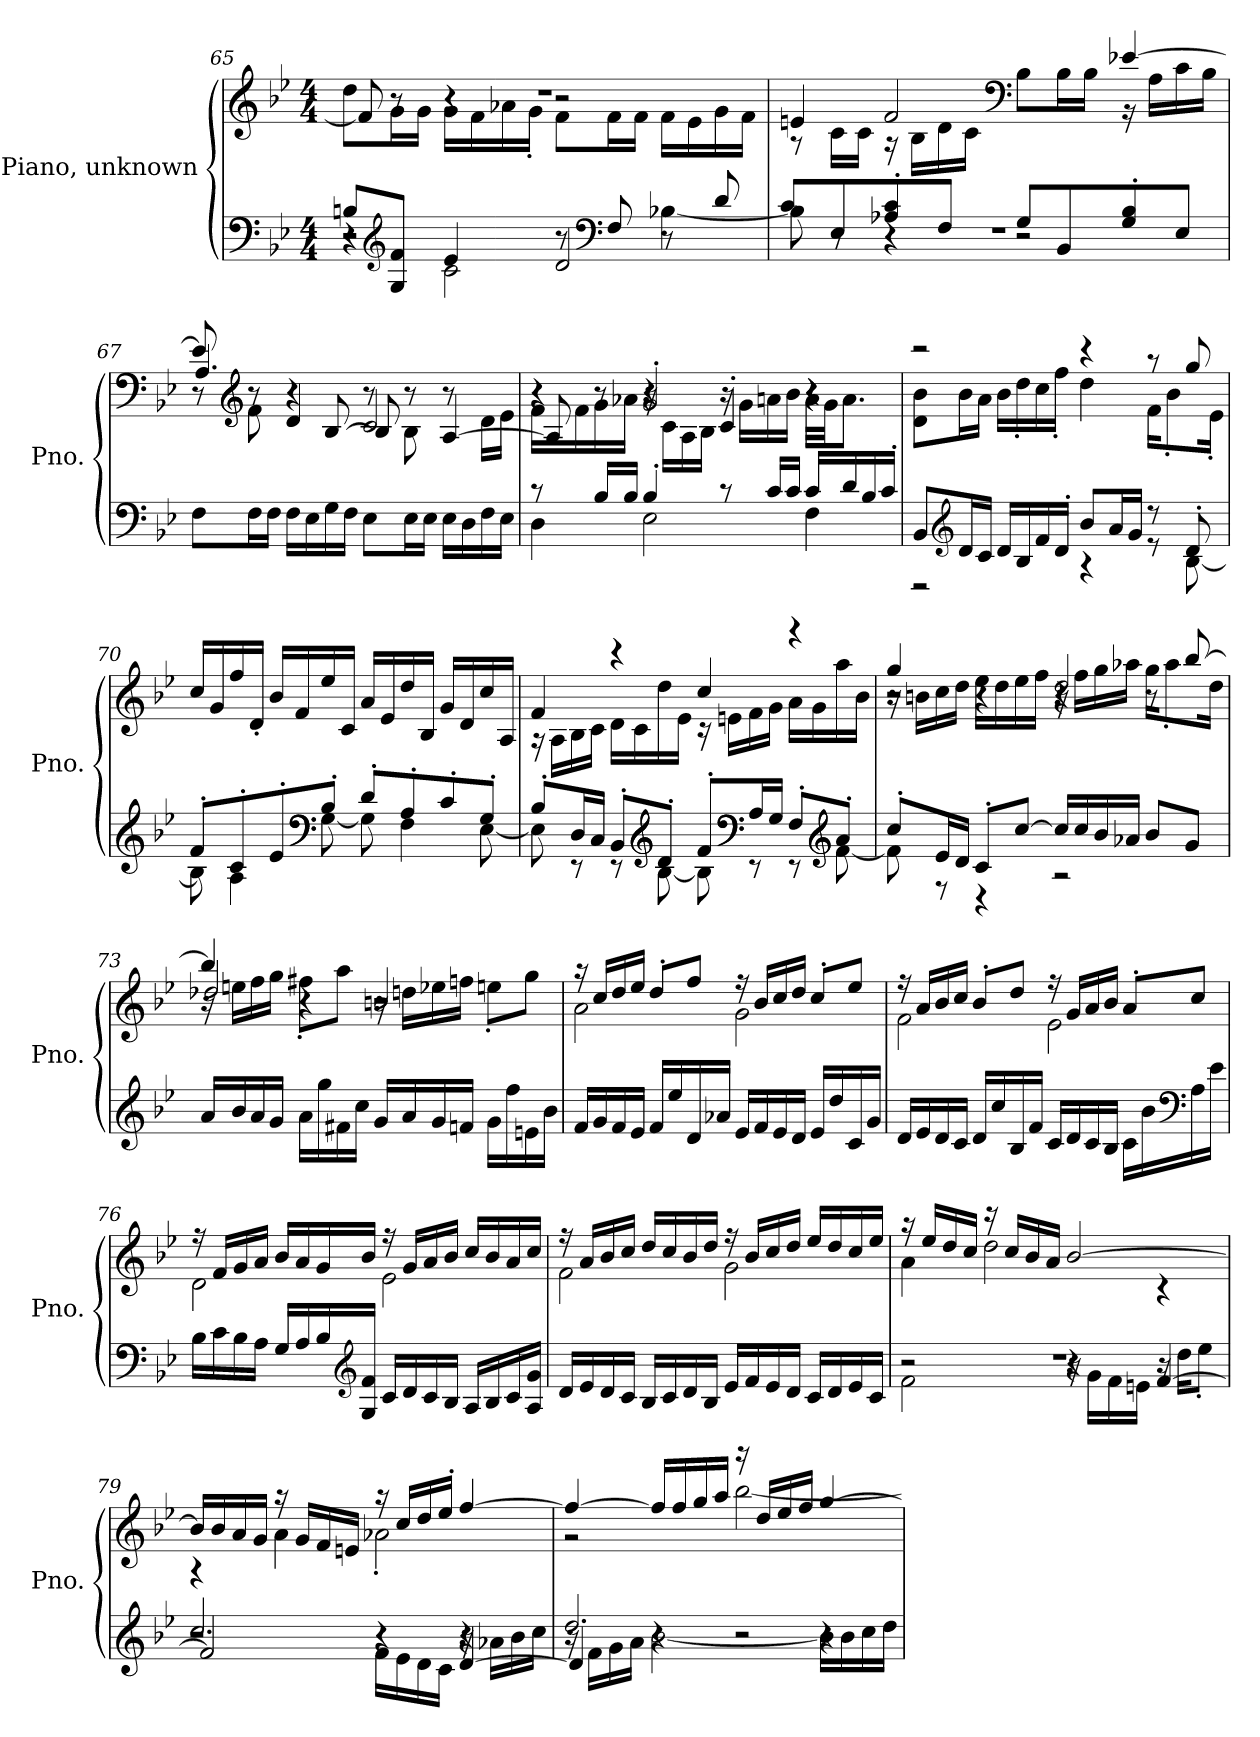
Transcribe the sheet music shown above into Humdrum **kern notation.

**kern	**kern
*part1	*part1
*staff2	*staff1
*I"Piano, unknown	*
*I'Pno.	*
*clefF4	*clefG2
*k[b-e-]	*k[b-e-]
*M4/4	*M4/4
=65	=65
*^	*^
*	*^	*	*^
2r	4r	8Bn/L	1r	8dd\L	8f/]
*clefG2	*	*	*	*	*
.	.	8G/ 8f/J	.	16g\L	8r
.	.	.	.	16g\JJ	.
.	2c\	4e-/	.	16g\LL	4r
.	.	.	.	16f\	.
.	.	.	.	16a-X\	.
.	.	.	.	16g'\JJ	.
2d/	.	8r	.	8f\L	2r
*clefF4	*	*	*	*	*
.	.	8F/	.	16f\L	.
.	.	.	.	16f\JJ	.
.	[4B-X\	8r	.	16f\LL	.
.	.	.	.	16e-\	.
.	.	8d/	.	16g\	.
.	.	.	.	16f\JJ	.
*	*	*	*	*v	*v
!!LO:LB:g=z
=66	=66	=66	=66	=66
1r	8B-\]	8c/L	4en/	8r
.	8r	8E-/	.	16c\LL
.	.	.	.	16c\JJ
.	4r	8A-X/' 8c/'	2f/	16r
.	.	.	.	16B-\LL
.	.	8F/J	.	16d\
.	.	.	.	16c\JJ
*	*	*	*clefF4	*
.	2r	8G/L	.	8B-\L
.	.	8BB-/	.	16B-\L
.	.	.	.	16B-\JJ
.	.	8G/' 8B-/'	[4e-X/	16r
.	.	.	.	16A\LL
.	.	8E-/J	.	16c\
.	.	.	.	16B-\JJ
*v	*v	*v	*	*
=67	=67	=67
*	*	*^
8F\L	8e-/]	8r	4.A/
*	*clefG2	*	*
16F\L	8r	8f\	.
16F\JJ	.	.	.
16F\LL	4d/	4r	.
16E-\	.	.	.
16G\	.	.	[8B-/
16F\JJ	.	.	.
8E-\L	2c/	8r	8B-/]
16E-\L	.	8B-\	8r
16E-\JJ	.	.	.
16E-\LL	.	8r	[4A/
16D\	.	.	.
16F\	.	16d\LL	.
16E-\JJ	.	16e-\JJ	.
!!LO:LB:g=z	!!	!!
=68	=68	=68	=68
*^	*	*	*
8r	4D\	4r	16f\LL	8A/]
.	.	.	16f\	.
16B-/LL	.	.	16g\	8r
16B-/JJ	.	.	16a-X\JJ	.
4B-'/	2E-\	2g'/	16r	4r
.	.	.	16c\LL	.
.	.	.	16A\	.
.	.	.	16B-\JJ	.
8r	.	.	16r	4c'/
.	.	.	16g\LL	.
16c/LL	.	.	16an\	.
16c/JJ	.	.	16b-\JJ	.
16c/LL	4F\	4r	32a\LLL	4r
.	.	.	32g\JJ	.
16d/	.	.	8.a\J	.
16B-/	.	.	.	.
16c'/JJ	.	.	.	.
*	*	*	*v	*v
=69	=69	=69	=69
8BB-/L	2r	2r	8d\ 8b-\L
*clefG2	*	*	*
16d/L	.	.	16b-\L
16c/JJ	.	.	16a\JJ
16d/LL	.	.	16b-\LL
16B-/	.	.	16dd'\
16f/	.	.	16cc\
16d'/JJ	.	.	16ff'\JJ
8b-/L	4r	4r	4dd\
16a/L	.	.	.
16g/JJ	.	.	.
8r	8r	8r	16f\KL
.	.	.	8b-'\
8d'/	[8B-\	8gg/	.
.	.	.	16e-'\Jk
*	*	*v	*v
!!LO:LB:g=z
=70	=70	=70
8f'/L	8B-\]	16cc/LL
.	.	16g/
8c'/	4A\	16ff/
.	.	16d'/JJ
8e-'/	.	16b-/LL
.	.	16f/
*clefF4	*	*
8B-'/J	[8G\	16ee-/
.	.	16c/JJ
8d'/L	8G\]	16a/LL
.	.	16e-/
8A'/	4F\	16dd/
.	.	16B-/JJ
8c'/	.	16g/LL
.	.	16d/
8G'/J	[8E-\	16cc/
.	.	16A/JJ
=71	=71	=71
*	*	*^
8B-'/L	8E-\]	4f/	16r
.	.	.	16A\LL
16D/L	8r	.	16B-\
16C/JJ	.	.	16c\JJ
8BB-'/L	8r	4r	16d\LL
.	.	.	16c\
*clefG2	*	*	*
8d'/J	[8B-\	.	16dd\
.	.	.	16e-\JJ
8f'/L	8B-\]	4cc/	16r
.	.	.	16en\LL
*clefF4	*	*	*
16A/L	8r	.	16f\
16G/JJ	.	.	16g\JJ
8F'/L	8r	4r	16a\LL
.	.	.	16g\
*clefG2	*	*	*
8a'/J	[8f\	.	16aa\
.	.	.	16b-\JJ
!!LO:LB:g=z
=72	=72	=72	=72
*	*	*	*^
8cc'/L	8f\]	2r	16r	4gg/
.	.	.	16bn\LL	.
16e-/L	8r	.	16cc\	.
16d/JJ	.	.	16dd\JJ	.
8c'/L	4r	.	16ee-\LL	4r
.	.	.	16dd\	.
[8cc/J	.	.	16ee-\	.
.	.	.	16ff\JJ	.
16cc/LL]	2r	4r	16r	2dd/
16cc/	.	.	16ff\LL	.
16b-/	.	.	16gg\	.
16a-X/JJ	.	.	16aa-X\JJ	.
8b-/L	.	8r	16gg\KL	.
.	.	.	8aa-'\	.
8g/J	.	[8bb-/	.	.
.	.	.	16dd\Jk	.
*v	*v	*	*	*
=73	=73	=73	=73
16a/LL	4bb-/]	16r	2dd-X/
16b-/	.	16een\LL	.
16a/	.	16ff\	.
16g/JJ	.	16gg\JJ	.
16a\LL	4r	8ff#X'\L	.
16gg\	.	.	.
16f#X\	.	8aa\J	.
16cc\JJ	.	.	.
16g/LL	2r	16r	2bn/
16a/	.	16ddn\LL	.
16g/	.	16ee-X\	.
16fn/JJ	.	16ffn\JJ	.
16g\LL	.	8een'\L	.
16ff\	.	.	.
16en\	.	8gg\J	.
16b-\JJ	.	.	.
*	*	*v	*v
!!LO:PB:g=z
=74	=74	=74
16f/LL	16r	2a\
16g/	16cc/LL	.
16f/	16dd/	.
16e-/JJ	16ee-/JJ	.
16f/LL	8dd'/L	.
16ee-/	.	.
16d/	8ff/J	.
16a-X/JJ	.	.
16e-/LL	16r	2g\
16f/	16b-/LL	.
16e-/	16cc/	.
16d/JJ	16dd/JJ	.
16e-/LL	8cc'/L	.
16dd/	.	.
16c/	8ee-/J	.
16g/JJ	.	.
=75	=75	=75
16d/LL	16r	2f\
16e-/	16a/LL	.
16d/	16b-/	.
16c/JJ	16cc/JJ	.
16d/LL	8b-'/L	.
16cc/	.	.
16B-/	8dd/J	.
16f/JJ	.	.
16c/LL	16r	2e-\
16d/	16g/LL	.
16c/	16a/	.
16B-/JJ	16b-/JJ	.
16c\LL	8a'/L	.
16b-\	.	.
*clefF4	*	*
16A\	8cc/J	.
16e-\JJ	.	.
!!LO:LB:g=z	!!
=76	=76	=76
16B-\LL	16r	2d\
16c\	16f/LL	.
16B-\	16g/	.
16A\JJ	16a/JJ	.
16G/LL	16b-/LL	.
16A/	16a/	.
16B-/	16g/	.
*clefG2	*	*
16G/ 16f/JJ	16b-/JJ	.
16c/LL	16r	2e-\
16d/	16g/LL	.
16c/	16a/	.
16B-/JJ	16b-/JJ	.
16A/LL	16cc/LL	.
16B-/	16b-/	.
16c/	16a/	.
16A/ 16g/JJ	16cc/JJ	.
=77	=77	=77
16d/LL	16r	2f\
16e-/	16a/LL	.
16d/	16b-/	.
16c/JJ	16cc/JJ	.
16B-/LL	16dd/LL	.
16c/	16cc/	.
16d/	16b-/	.
16B-/JJ	16dd/JJ	.
16e-/LL	16r	2g\
16f/	16b-/LL	.
16e-/	16cc/	.
16d/JJ	16dd/JJ	.
16c/LL	16ee-/LL	.
16d/	16dd/	.
16e-/	16cc/	.
16c/JJ	16ee-/JJ	.
!!LO:LB:g=z	!!
=78	=78	=78
*^	*	*
*	*^	*	*
1r	2f\	2r	16r	4a\
.	.	.	16ee-/LL	.
.	.	.	16dd/	.
.	.	.	16cc/JJ	.
.	.	.	16r	2dd\
.	.	.	16cc/LL	.
.	.	.	16b-/	.
.	.	.	16a/JJ	.
.	16r	4r	[2b-/	.
.	16g\LL	.	.	.
.	16f\	.	.	.
.	16en\JJ	.	.	.
.	16r	[4f/	.	4r
.	16dd\KL	.	.	.
.	8ee-'\J	.	.	.
=79	=79	=79	=79	=79
2.cc/	2r	2f/]	16b-/LL]	4r
.	.	.	16b-/	.
.	.	.	16a/	.
.	.	.	16g/JJ	.
.	.	.	16r	4a\
.	.	.	16g/LL	.
.	.	.	16f/	.
.	.	.	16en/JJ	.
.	16f\LL	4r	16r	2a-X'\
.	16e-\	.	16cc/LL	.
.	16d\	.	16dd/	.
.	16c\JJ	.	16ee-'/JJ	.
4r	16r	[4d/	[4ff/	.
.	16a-X\LL	.	.	.
.	16b-\	.	.	.
.	16cc\JJ	.	.	.
!!LO:LB:g=z	!!
=80	=80	=80	=80	=80
2.dd/	16r	4d/]	4ff/_	2r
.	16f\LL	.	.	.
.	16g\	.	.	.
.	16a\JJ	.	.	.
.	[2b-\	4r	16ff/LL]	.
.	.	.	16ff/	.
.	.	.	16gg/	.
.	.	.	16aa/JJ	.
.	.	2r	16r	[2bb-\
.	.	.	16dd/LL	.
.	.	.	16ee-/	.
.	.	.	16ff/JJ	.
4r	16b-\LL]	.	[4gg/	.
.	16b-\	.	.	.
.	16cc\	.	.	.
.	16dd\JJ	.	.	.
*v	*v	*v	*	*
*	*v	*v
=	=
*-	*-
